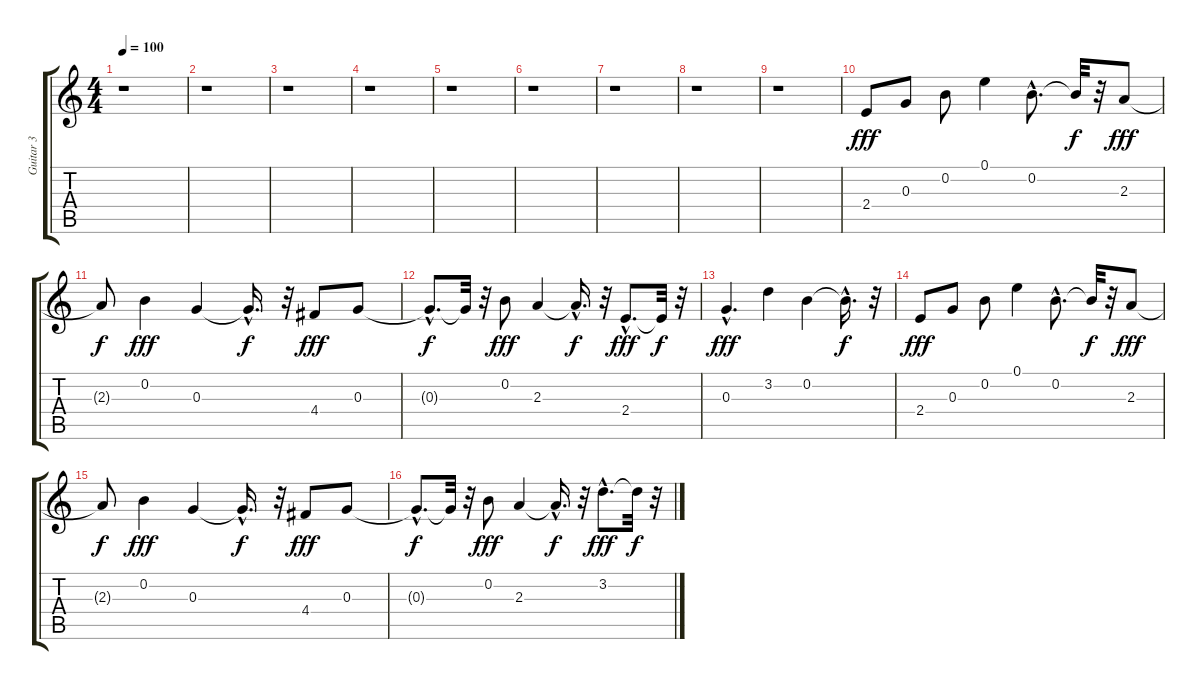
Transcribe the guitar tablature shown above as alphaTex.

\track ("Guitar 3" "Guitar 3") {instrument distortionguitar}
\staff {score tabs}
\tuning (E4 B3 G3 D3 A2 E2) {hide}
\ts (4 4)
\tempo 100
\clef g2
\ks c
r.1{dy fff instrument distortionguitar} |
r.1 |
r.1 |
r.1 |
r.1 |
r.1 |
r.1 |
r.1 |
r.1 |
2.4.8 0.3.8 0.2.8 0.1.4 0.2{hac}.8{d} 0.2{t}.32{dy f} r.32 2.3.8{dy fff} |
2.3{t}.8{dy f} 0.2.4{dy fff} 0.3.4 0.3{hac t}.16{d dy f} r.32 4.4.8{dy fff} 0.3.8 |
0.3{hac t}.8{d dy f} 0.3{t}.32 r.32 0.2.8{dy fff} 2.3.4 2.3{hac t}.16{d dy f} r.32 2.4{hac}.8{d dy fff} 2.4{t}.32{dy f} r.32 |
0.3{hac}.4{d dy fff} 3.2.4 0.2.4 0.2{hac t}.16{d dy f} r.32 |
2.4.8{dy fff} 0.3.8 0.2.8 0.1.4 0.2{hac}.8{d} 0.2{t}.32{dy f} r.32 2.3.8{dy fff} |
2.3{t}.8{dy f} 0.2.4{dy fff} 0.3.4 0.3{hac t}.16{d dy f} r.32 4.4.8{dy fff} 0.3.8 |
0.3{hac t}.8{d dy f} 0.3{t}.32 r.32 0.2.8{dy fff} 2.3.4 2.3{hac t}.16{d dy f} r.32 3.2{hac}.8{d dy fff} 3.2{t}.32{dy f} r.32
